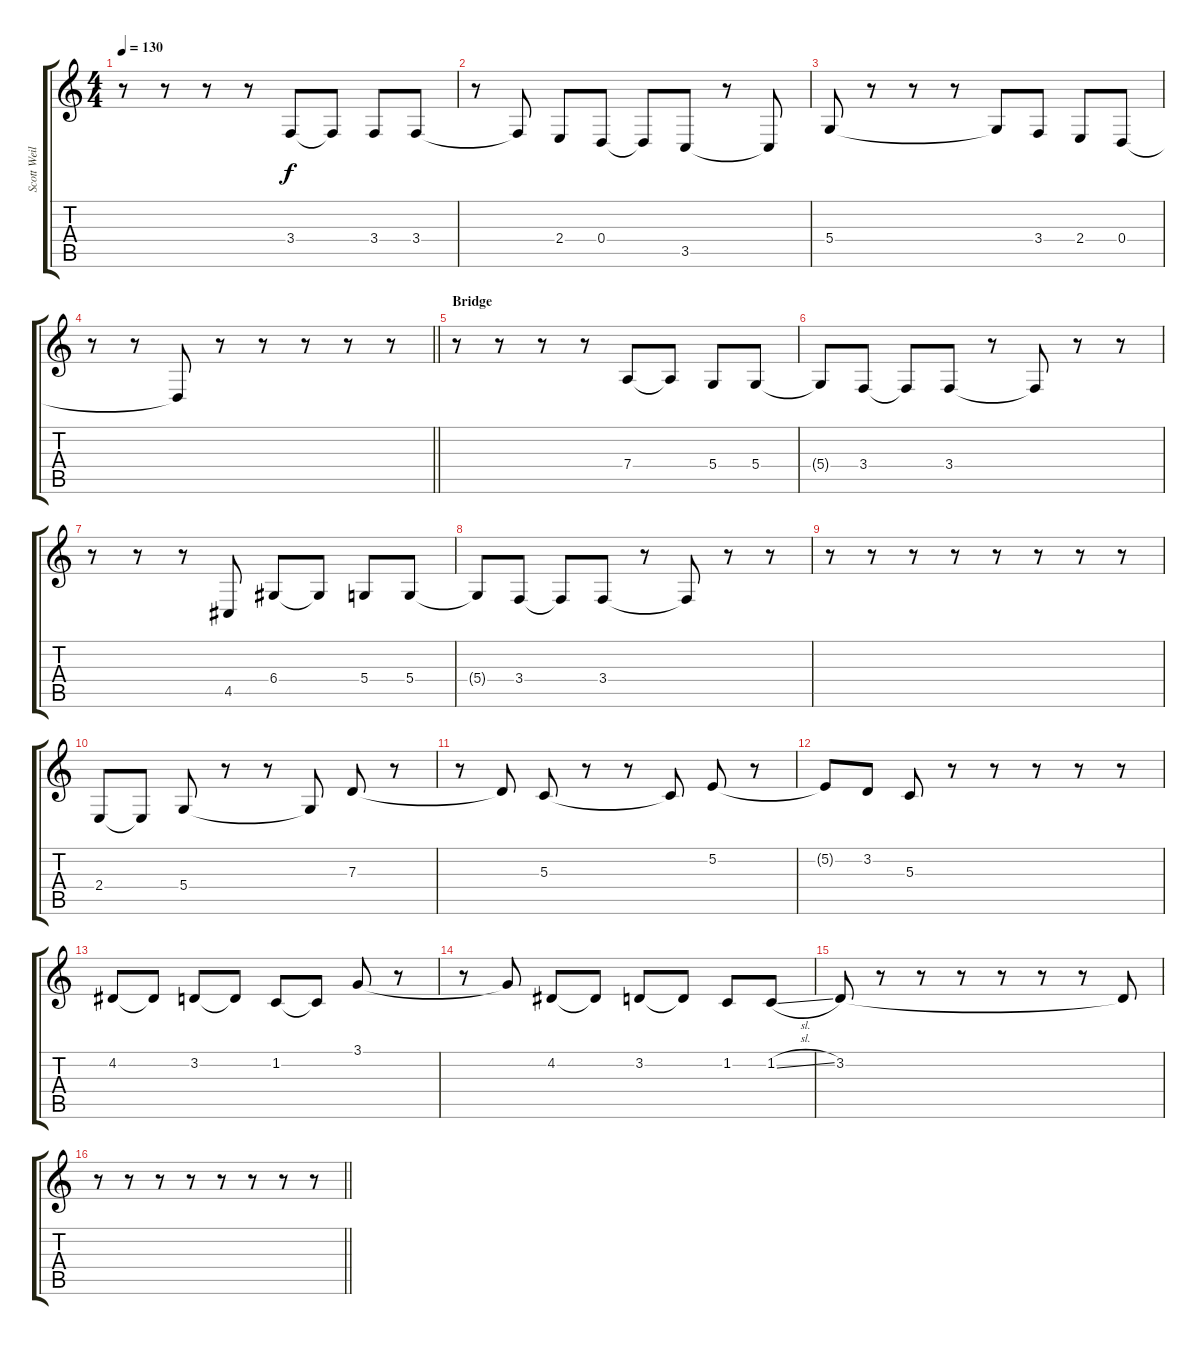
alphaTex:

\track ("Scott Weiland (Voice)" "Scott Weil") {instrument lead2sawtooth}
\staff {score tabs}
\tuning (E4 B3 G3 D3 A2 E2) {hide}
\ts (4 4)
\tempo 130
\clef g2
\ks c
r.8{dy f} r.8 r.8 r.8 3.4.8 3.4{t}.8 3.4.8 3.4.8 |
r.8 3.4{t}.8 2.4.8 0.4.8 0.4{t}.8 3.5.8 r.8 3.5{t}.8 |
5.4.8 r.8 r.8 r.8 5.4{t}.8 3.4.8 2.4.8 0.4.8 |
\barLineRight lightlight
r.8 r.8 0.4{t}.8 r.8 r.8 r.8 r.8 r.8 |
\section ("" "Bridge ")
r.8 r.8 r.8 r.8 7.4.8 7.4{t}.8 5.4.8 5.4.8 |
5.4{t}.8 3.4.8 3.4{t}.8 3.4.8 r.8 3.4{t}.8 r.8 r.8 |
r.8 r.8 r.8 4.5.8 6.4.8 6.4{t}.8 5.4.8 5.4.8 |
5.4{t}.8 3.4.8 3.4{t}.8 3.4.8 r.8 3.4{t}.8 r.8 r.8 |
r.8 r.8 r.8 r.8 r.8 r.8 r.8 r.8 |
2.4.8 2.4{t}.8 5.4.8 r.8 r.8 5.4{t}.8 7.3.8 r.8 |
r.8 7.3{t}.8 5.3.8 r.8 r.8 5.3{t}.8 5.2.8 r.8 |
5.2{t}.8 3.2.8 5.3.8 r.8 r.8 r.8 r.8 r.8 |
4.2.8 4.2{t}.8 3.2.8 3.2{t}.8 1.2.8 1.2{t}.8 3.1.8 r.8 |
r.8 3.1{t}.8 4.2.8 4.2{t}.8 3.2.8 3.2{t}.8 1.2.8 1.2{sl}.8 |
3.2.8 r.8 r.8 r.8 r.8 r.8 r.8 3.2{t}.8 |
\barLineRight lightlight
r.8 r.8 r.8 r.8 r.8 r.8 r.8 r.8
